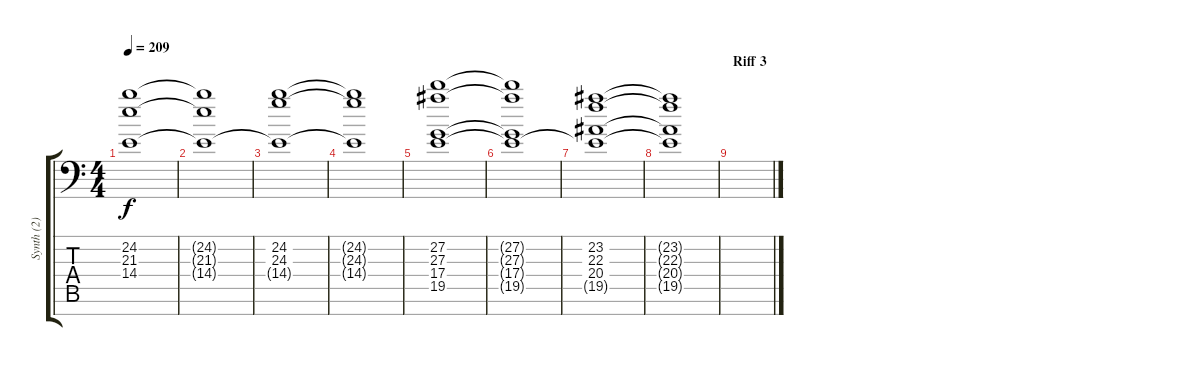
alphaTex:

\track ("Synth (2)" "Synth (2)") {instrument lead2sawtooth}
\staff {score tabs}
\tuning (B8 B3 G3 D3 A2 E2 C-1) {hide}
\ts (4 4)
\tempo 209
\clef f4
\ks c
(24.2 21.3 14.4).1{dy f} |
(24.2{t} 21.3{t} 14.4{t}).1 |
(24.2 24.3 14.4{t}).1 |
(24.2{t} 24.3{t} 14.4{t}).1 |
(27.2 27.3 17.4 19.5).1 |
(27.2{t} 27.3{t} 17.4{t} 19.5{t}).1 |
(23.2 22.3 20.4 19.5{t}).1 |
(23.2{t} 22.3{t} 20.4{t} 19.5{t}).1 |
\section ("" "Riff 3")
